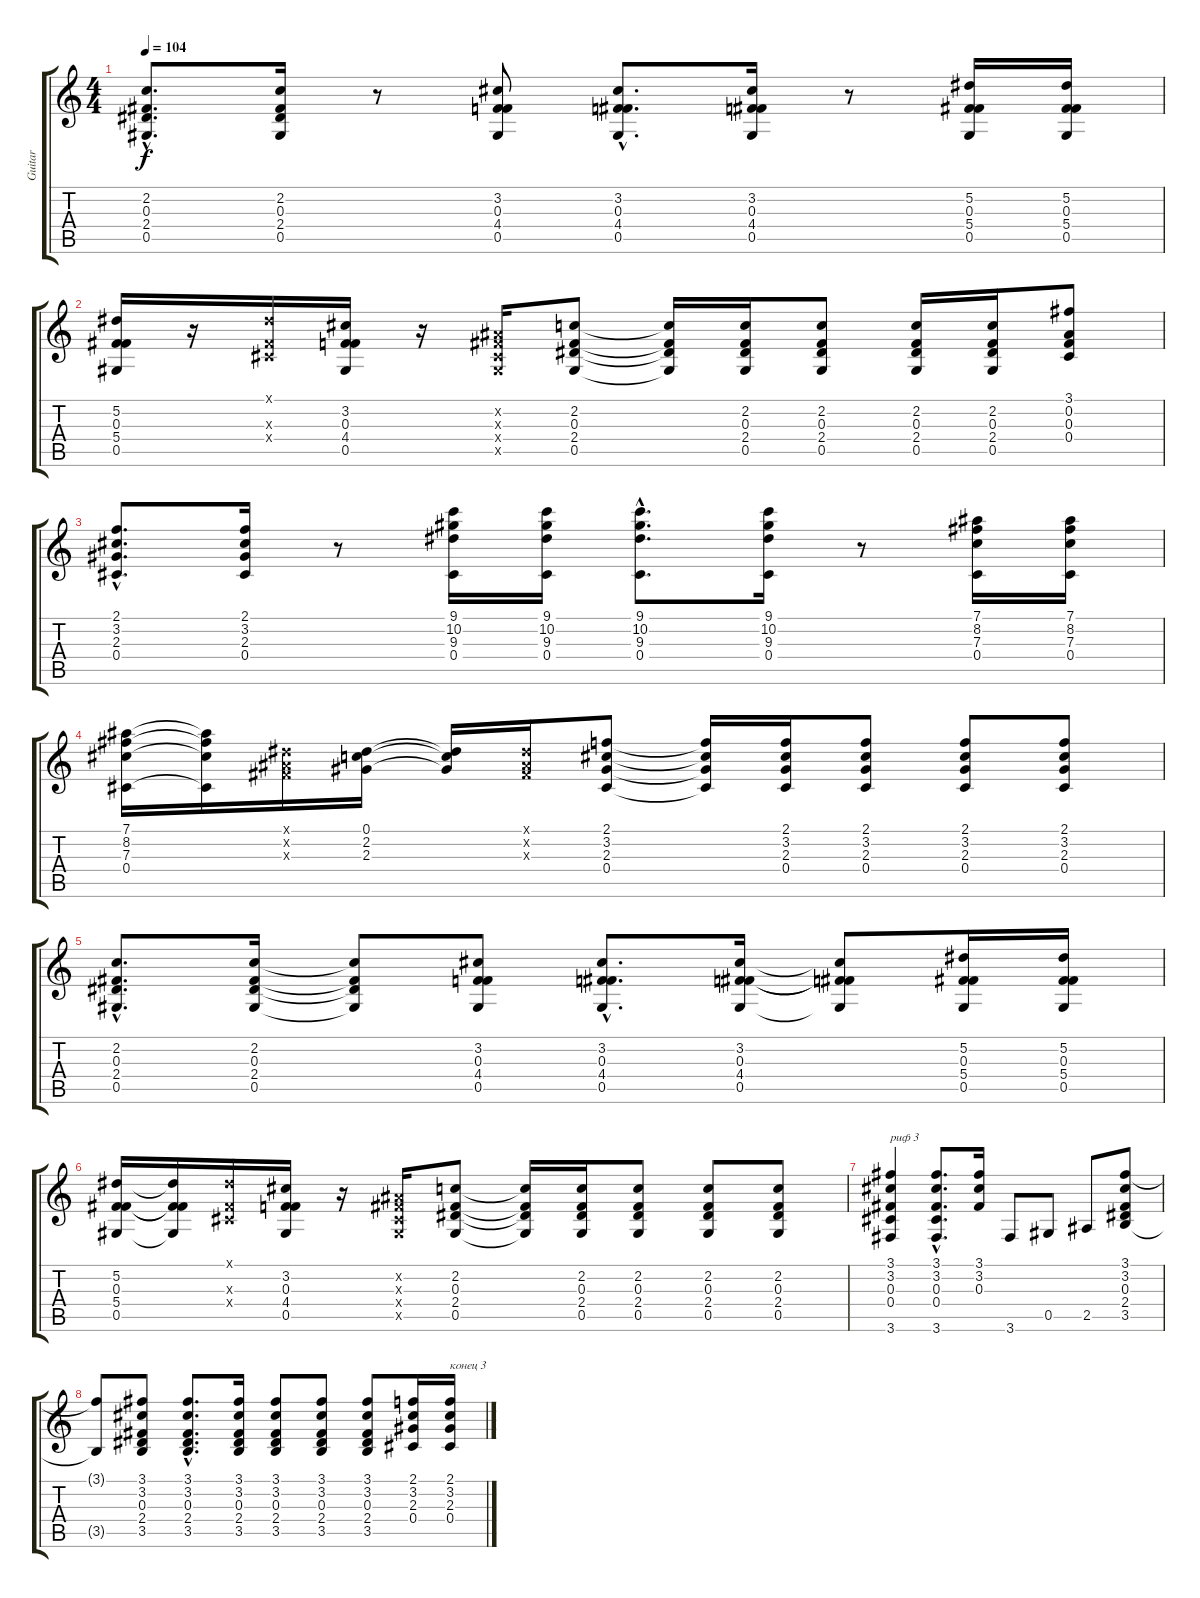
\track ("Guitar" "Guitar") {instrument acousticguitarsteel}
\staff {score tabs}
\tuning (Eb4 Bb3 Gb3 Db3 Ab2 Eb2) {hide}
\ts (4 4)
\tempo 104
\clef g2
\ks c
(2.2{hac} 0.3{hac} 2.4{hac} 0.5{hac}).8{d dy f} (2.2 0.3 2.4 0.5).16 r.8 (3.2 0.3 4.4 0.5).8 (3.2{hac} 0.3{hac} 4.4{hac} 0.5{hac}).8{d} (3.2 0.3 4.4 0.5).16 r.8 (5.2 0.3 5.4 0.5).16 (5.2 0.3 5.4 0.5).16 |
(5.2 0.3 5.4 0.5).16 r.16 (0.1{x} 0.3{x} 0.4{x}).16 (3.2 0.3 4.4 0.5).16 r.16 (0.2{x} 0.3{x} 0.4{x} 0.5{x}).16 (2.2 0.3 2.4 0.5).8 (2.2{t} 0.3{t} 2.4{t} 0.5{t}).16 (2.2 0.3 2.4 0.5).16 (2.2 0.3 2.4 0.5).8 (2.2 0.3 2.4 0.5).16 (2.2 0.3 2.4 0.5).16 (3.1 0.2 0.3 0.4).8 |
(2.1{hac} 3.2{hac} 2.3{hac} 0.4{hac}).8{d} (2.1 3.2 2.3 0.4).16 r.8 (9.1 10.2 9.3 0.4).16 (9.1 10.2 9.3 0.4).16 (9.1{hac} 10.2{hac} 9.3{hac} 0.4{hac}).8{d} (9.1 10.2 9.3 0.4).16 r.8 (7.1 8.2 7.3 0.4).16 (7.1 8.2 7.3 0.4).16 |
(7.1 8.2 7.3 0.4).16 (7.1{t} 8.2{t} 7.3{t} 0.4{t}).16 (0.1{x} 0.2{x} 0.3{x}).16 (0.1 2.2 2.3).16 (0.1{t} 2.2{t} 2.3{t}).16 (0.1{x} 0.2{x} 0.3{x}).16 (2.1 3.2 2.3 0.4).8 (2.1{t} 3.2{t} 2.3{t} 0.4{t}).16 (2.1 3.2 2.3 0.4).16 (2.1 3.2 2.3 0.4).8 (2.1 3.2 2.3 0.4).8 (2.1 3.2 2.3 0.4).8 |
(2.2{hac} 0.3{hac} 2.4{hac} 0.5{hac}).8{d} (2.2 0.3 2.4 0.5).16 (2.2{t} 0.3{t} 2.4{t} 0.5{t}).8 (3.2 0.3 4.4 0.5).8 (3.2{hac} 0.3{hac} 4.4{hac} 0.5{hac}).8{d} (3.2 0.3 4.4 0.5).16 (3.2{t} 0.3{t} 4.4{t} 0.5{t}).8 (5.2 0.3 5.4 0.5).16 (5.2 0.3 5.4 0.5).16 |
(5.2 0.3 5.4 0.5).16 (5.2{t} 0.3{t} 5.4{t} 0.5{t}).16 (0.1{x} 0.3{x} 0.4{x}).16 (3.2 0.3 4.4 0.5).16 r.16 (0.2{x} 0.3{x} 0.4{x} 0.5{x}).16 (2.2 0.3 2.4 0.5).8 (2.2{t} 0.3{t} 2.4{t} 0.5{t}).16 (2.2 0.3 2.4 0.5).16 (2.2 0.3 2.4 0.5).8 (2.2 0.3 2.4 0.5).8 (2.2 0.3 2.4 0.5).8 |
(3.1 3.2 0.3 0.4 3.6).4{txt "риф 3"} (3.1{hac} 3.2{hac} 0.3{hac} 0.4{hac} 3.6{hac}).8{d} (3.1 3.2 0.3).16 3.6.8 0.5.8 2.5.8 (3.1 3.2 0.3 2.4 3.5).8 |
(3.1{t} 3.5{t}).8 (3.1 3.2 0.3 2.4 3.5).8 (3.1{hac} 3.2{hac} 0.3{hac} 2.4{hac} 3.5{hac}).8{d} (3.1 3.2 0.3 2.4 3.5).16 (3.1 3.2 0.3 2.4 3.5).8 (3.1 3.2 0.3 2.4 3.5).8 (3.1 3.2 0.3 2.4 3.5).8 (2.1 3.2 2.3 0.4).16 (2.1 3.2 2.3 0.4).16{txt "конец 3"}
